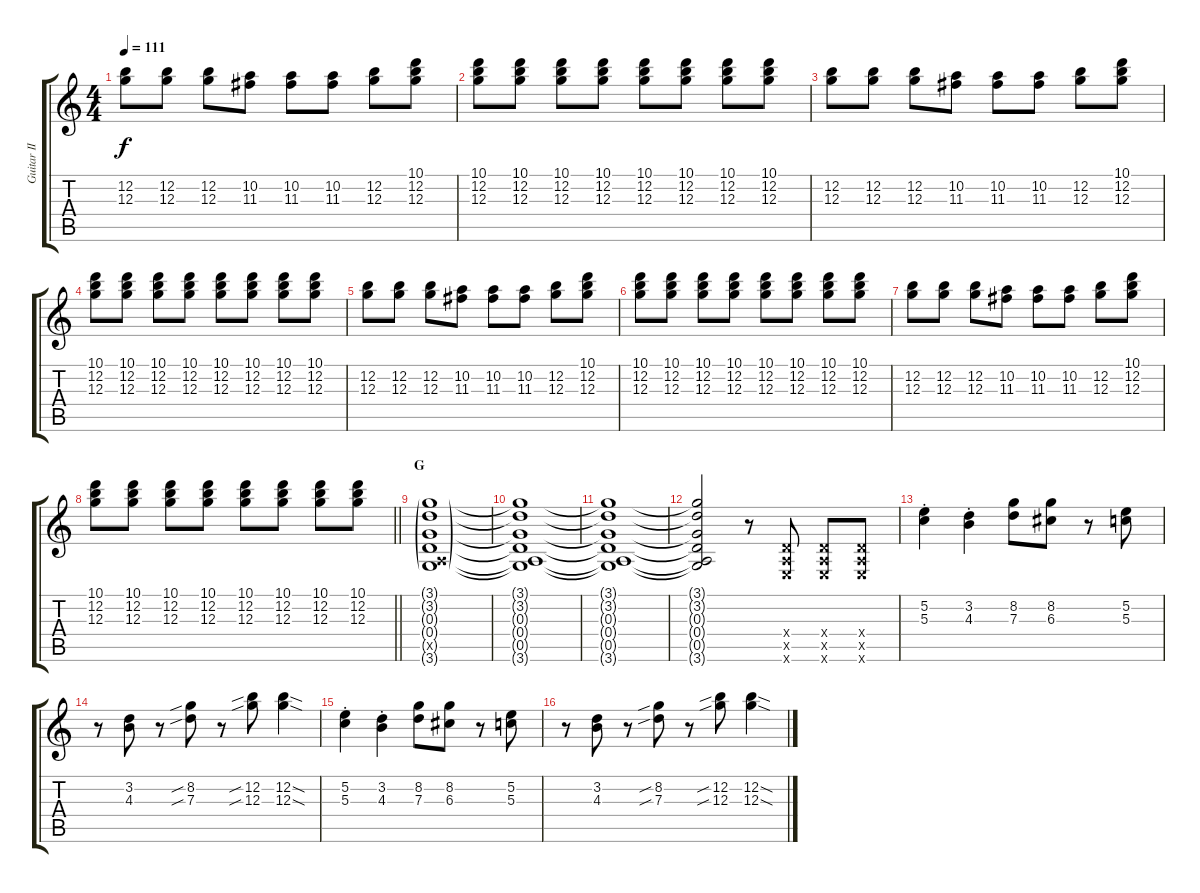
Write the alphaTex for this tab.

\track ("Guitar II - Kita" "Guitar II ") {instrument overdrivenguitar}
\staff {score tabs}
\tuning (E4 B3 G3 D3 A2 E2) {hide}
\ts (4 4)
\tempo 111
\clef g2
\ks c
(12.2 12.3).8{dy f} (12.2 12.3).8 (12.2 12.3).8 (10.2 11.3).8 (10.2 11.3).8 (10.2 11.3).8 (12.2 12.3).8 (10.1 12.2 12.3).8 |
(10.1 12.2 12.3).8 (10.1 12.2 12.3).8 (10.1 12.2 12.3).8 (10.1 12.2 12.3).8 (10.1 12.2 12.3).8 (10.1 12.2 12.3).8 (10.1 12.2 12.3).8 (10.1 12.2 12.3).8 |
(12.2 12.3).8 (12.2 12.3).8 (12.2 12.3).8 (10.2 11.3).8 (10.2 11.3).8 (10.2 11.3).8 (12.2 12.3).8 (10.1 12.2 12.3).8 |
(10.1 12.2 12.3).8 (10.1 12.2 12.3).8 (10.1 12.2 12.3).8 (10.1 12.2 12.3).8 (10.1 12.2 12.3).8 (10.1 12.2 12.3).8 (10.1 12.2 12.3).8 (10.1 12.2 12.3).8 |
(12.2 12.3).8 (12.2 12.3).8 (12.2 12.3).8 (10.2 11.3).8 (10.2 11.3).8 (10.2 11.3).8 (12.2 12.3).8 (10.1 12.2 12.3).8 |
(10.1 12.2 12.3).8 (10.1 12.2 12.3).8 (10.1 12.2 12.3).8 (10.1 12.2 12.3).8 (10.1 12.2 12.3).8 (10.1 12.2 12.3).8 (10.1 12.2 12.3).8 (10.1 12.2 12.3).8 |
(12.2 12.3).8 (12.2 12.3).8 (12.2 12.3).8 (10.2 11.3).8 (10.2 11.3).8 (10.2 11.3).8 (12.2 12.3).8 (10.1 12.2 12.3).8 |
\barLineRight lightlight
(10.1 12.2 12.3).8 (10.1 12.2 12.3).8 (10.1 12.2 12.3).8 (10.1 12.2 12.3).8 (10.1 12.2 12.3).8 (10.1 12.2 12.3).8 (10.1 12.2 12.3).8 (10.1 12.2 12.3).8 |
\section ("" "G")
(3.1{g} 3.2{g} 0.3{g} 0.4{g} 0.5{g x} 3.6{g}).1 |
(3.1{t} 3.2{t} 0.3{t} 0.4{t} 0.5{t} 3.6{t}).1 |
(3.1{t} 3.2{t} 0.3{t} 0.4{t} 0.5{t} 3.6{t}).1 |
(3.1{t} 3.2{t} 0.3{t} 0.4{t} 0.5{t} 3.6{t}).2 r.8 (0.4{x} 0.5{x} 0.6{x}).8 (0.4{x} 0.5{x} 0.6{x}).8 (0.4{x} 0.5{x} 0.6{x}).8 |
(5.2{st} 5.3{st}).4 (3.2{st} 4.3{st}).4 (8.2 7.3).8 (8.2 6.3).8 r.8 (5.2 5.3).8 |
r.8 (3.2 4.3).8 r.8 (8.2{sib} 7.3{sib}).8 r.8 (12.2{sib} 12.3{sib}).8 (12.2{sod} 12.3{sod}).4 |
(5.2{st} 5.3{st}).4 (3.2{st} 4.3{st}).4 (8.2 7.3).8 (8.2 6.3).8 r.8 (5.2 5.3).8 |
r.8 (3.2 4.3).8 r.8 (8.2{sib} 7.3{sib}).8 r.8 (12.2{sib} 12.3{sib}).8 (12.2{sod} 12.3{sod}).4
